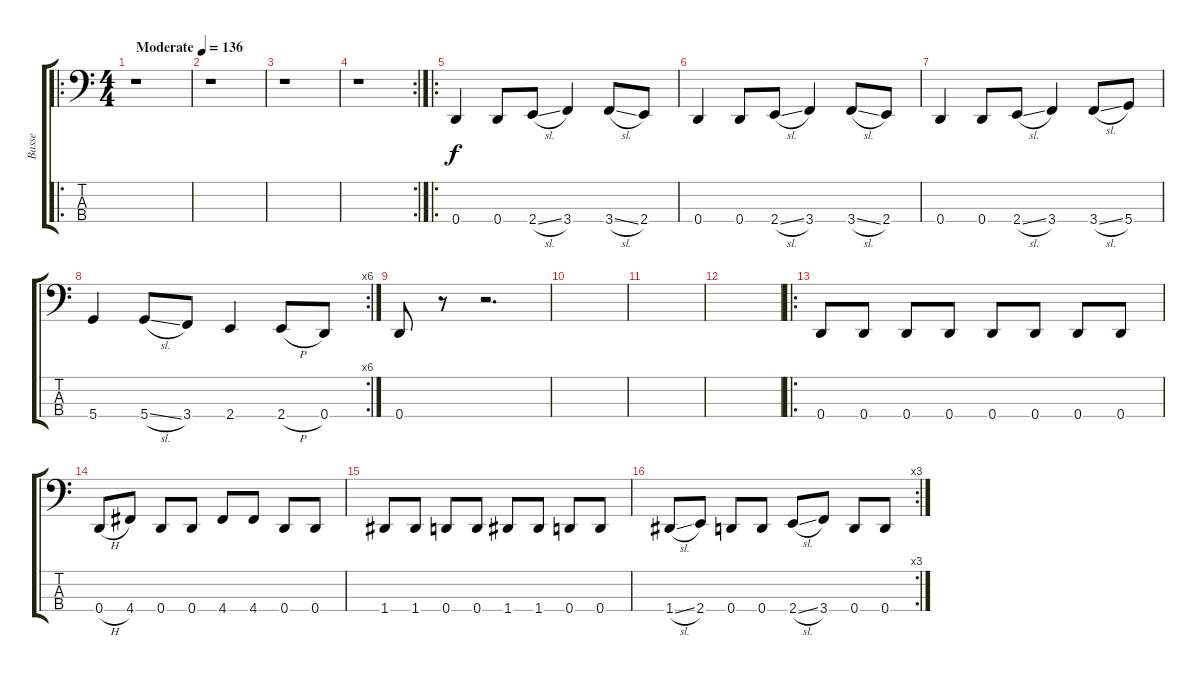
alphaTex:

\track ("Basse" "Basse") {instrument electricbassfinger}
\staff {score tabs}
\tuning (F2 C2 G1 D1) {hide}
\ro
\ts (4 4)
\tempo (136 "Moderate")
\clef f4
\ks c
r.1{dy f instrument electricbassfinger} |
r.1 |
r.1 |
\rc 2
r.1 |
\ro
0.4.4 0.4.8 2.4{sl}.8 3.4.4 3.4{sl}.8 2.4.8 |
0.4.4 0.4.8 2.4{sl}.8 3.4.4 3.4{sl}.8 2.4.8 |
0.4.4 0.4.8 2.4{sl}.8 3.4.4 3.4{sl}.8 5.4.8 |
\rc 6
5.4.4 5.4{sl}.8 3.4.8 2.4.4 2.4{h}.8 0.4.8 |
0.4.8 r.8 r.2{d} |
|
|
|
\ro
0.4.8 0.4.8 0.4.8 0.4.8 0.4.8 0.4.8 0.4.8 0.4.8 |
0.4{h}.8 4.4.8 0.4.8 0.4.8 4.4.8 4.4.8 0.4.8 0.4.8 |
1.4.8 1.4.8 0.4.8 0.4.8 1.4.8 1.4.8 0.4.8 0.4.8 |
\rc 3
1.4{sl}.8 2.4.8 0.4.8 0.4.8 2.4{sl}.8 3.4.8 0.4.8 0.4.8
